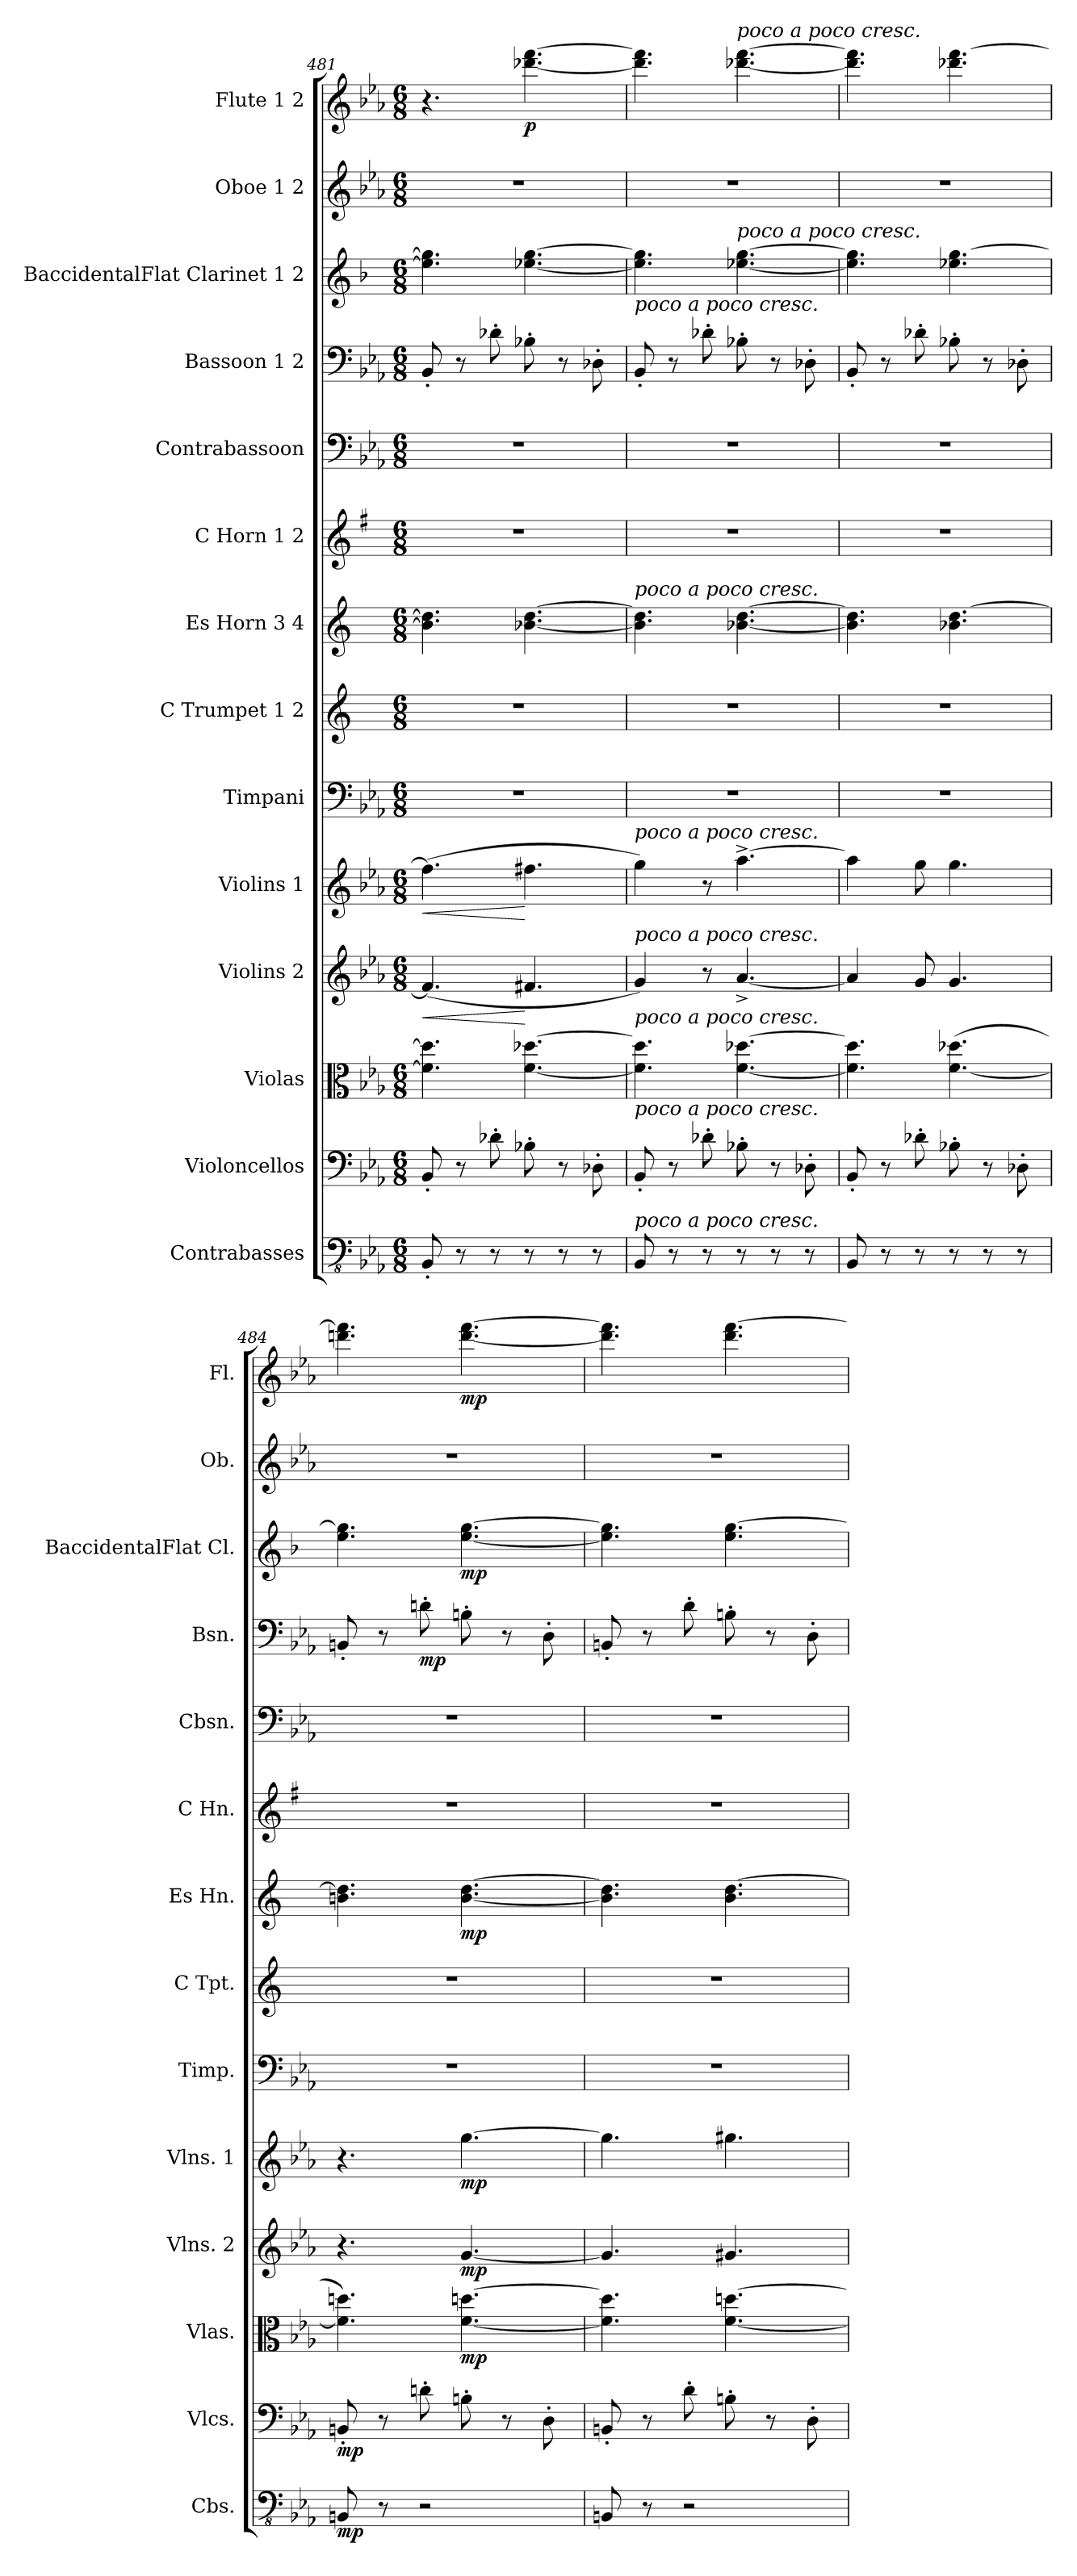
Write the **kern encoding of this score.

**kern	**dynam	**kern	**dynam	**kern	**dynam	**kern	**dynam	**kern	**dynam	**kern	**kern	**kern	**dynam	**kern	**kern	**kern	**dynam	**kern	**dynam	**kern	**kern	**dynam
*part14	*part14	*part13	*part13	*part12	*part12	*part11	*part11	*part10	*part10	*part9	*part8	*part7	*part7	*part6	*part5	*part4	*part4	*part3	*part3	*part2	*part1	*part1
*staff14	*staff14	*staff13	*staff13	*staff12	*staff12	*staff11	*staff11	*staff10	*staff10	*staff9	*staff8	*staff7	*staff7	*staff6	*staff5	*staff4	*staff4	*staff3	*staff3	*staff2	*staff1	*staff1
*I"Contrabasses	*	*I"Violoncellos	*	*I"Violas	*	*I"Violins 2	*	*I"Violins 1	*	*I"Timpani	*I"C Trumpet 1 2	*I"Es Horn 3 4	*	*I"C Horn 1 2	*I"Contrabassoon	*I"Bassoon 1 2	*	*I"BaccidentalFlat Clarinet 1 2	*	*I"Oboe 1 2	*I"Flute  1 2	*
*I'Cbs.	*	*I'Vlcs.	*	*I'Vlas.	*	*I'Vlns. 2	*	*I'Vlns. 1	*	*I'Timp.	*I'C Tpt.	*I'Es Hn.	*	*I'C Hn.	*I'Cbsn.	*I'Bsn.	*	*I'BaccidentalFlat Cl.	*	*I'Ob.	*I'Fl.	*
*clefFv4	*	*clefF4	*	*clefC3	*	*clefG2	*	*clefG2	*	*clefF4	*clefG2	*clefG2	*	*clefG2	*clefF4	*clefF4	*	*clefG2	*	*clefG2	*clefG2	*
*	*	*	*	*	*	*	*	*	*	*	*	*ITrd5c9	*	*ITrd4c7	*ITrd7c12	*	*	*ITrd1c2	*	*	*	*
*k[b-e-a-]	*	*k[b-e-a-]	*	*k[b-e-a-]	*	*k[b-e-a-]	*	*k[b-e-a-]	*	*k[b-e-a-]	*k[]	*k[b-e-a-]	*	*k[]	*k[b-e-a-]	*k[b-e-a-]	*	*k[b-e-a-]	*	*k[b-e-a-]	*k[b-e-a-]	*
*M6/8	*	*M6/8	*	*M6/8	*	*M6/8	*	*M6/8	*	*M6/8	*M6/8	*M6/8	*	*M6/8	*M6/8	*M6/8	*	*M6/8	*	*M6/8	*M6/8	*
=481	=481	=481	=481	=481	=481	=481	=481	=481	=481	=481	=481	=481	=481	=481	=481	=481	=481	=481	=481	=481	=481	=481
!	!	!	!	!	!	!	!LO:HP:b	!	!LO:HP:b	!	!	!	!	!	!	!	!	!	!	!	!	!
8BBB-'/	.	8BB-'/	.	4.f\] 4.dd-\]	.	(<4.f/]	<	(>4.ff\]	<	2.r	2.r	4.d-\] 4.f\]	.	2.r	2.r	8BB-'/	.	4.dd-\] 4.ff\]	.	2.r	4.r	.
8r	.	8r	.	.	.	.	.	.	.	.	.	.	.	.	.	8r	.	.	.	.	.	.
8r	.	8d-X'\	.	.	.	.	.	.	.	.	.	.	.	.	.	8d-X'\	.	.	.	.	.	.
!	!	!	!	!	!	!	!	!	!	!	!	!	!	!	!	!	!	!	!	!	!	!LO:DY:b
8r	.	8B-X'\	.	[4.f\ [4.dd-X\	.	4.f#X/	[	4.ff#X\	[	.	.	[4.d-X\ [4.f\	.	.	.	8B-X'\	.	[4.dd-X\ [4.ff\	.	.	[4.ddd-X\ [4.fff\	p
8r	.	8r	.	.	.	.	.	.	.	.	.	.	.	.	.	8r	.	.	.	.	.	.
8r	.	8D-X'\	.	.	.	.	.	.	.	.	.	.	.	.	.	8D-X'\	.	.	.	.	.	.
=482	=482	=482	=482	=482	=482	=482	=482	=482	=482	=482	=482	=482	=482	=482	=482	=482	=482	=482	=482	=482	=482	=482
!	!	!	!	!	!	!	!	!	!	!	!	!	!	!	!	!LO:TX:a:i:t=poco a poco cresc.	!	!	!	!	!	!
!	!	!	!	!	!	!	!	!	!	!	!	!LO:TX:a:i:t=poco a poco cresc.	!	!	!	!	!	!	!	!	!	!
!	!	!	!	!	!	!	!	!LO:TX:a:i:t=poco a poco cresc.	!	!	!	!	!	!	!	!	!	!	!	!	!	!
!	!	!	!	!	!	!LO:TX:a:i:t=poco a poco cresc.	!	!	!	!	!	!	!	!	!	!	!	!	!	!	!	!
!	!	!	!	!LO:TX:a:i:t=poco a poco cresc.	!	!	!	!	!	!	!	!	!	!	!	!	!	!	!	!	!	!
!	!	!LO:TX:a:i:t=poco a poco cresc.	!	!	!	!	!	!	!	!	!	!	!	!	!	!	!	!	!	!	!	!
!LO:TX:a:i:t=poco a poco cresc.	!	!	!	!	!	!	!	!	!	!	!	!	!	!	!	!	!	!	!	!	!	!
8BBB-/	.	8BB-'/	.	4.f\] 4.dd-\]	.	4g/)	.	4gg\)	.	2.r	2.r	4.d-\] 4.f\]	.	2.r	2.r	8BB-'/	.	4.dd-\] 4.ff\]	.	2.r	4.ddd-\] 4.fff\]	.
8r	.	8r	.	.	.	.	.	.	.	.	.	.	.	.	.	8r	.	.	.	.	.	.
8r	.	8d-X'\	.	.	.	8r	.	8r	.	.	.	.	.	.	.	8d-X'\	.	.	.	.	.	.
!	!	!	!	!	!	!	!	!	!	!	!	!	!	!	!	!	!	!	!	!	!LO:TX:a:i:t=poco a poco cresc.	!
!	!	!	!	!	!	!	!	!	!	!	!	!	!	!	!	!	!	!LO:TX:a:i:t=poco a poco cresc.	!	!	!	!
8r	.	8B-X'\	.	[4.f\ [4.dd-X\	.	[4.a-^/	.	[4.aa-^\	.	.	.	[4.d-X\ [4.f\	.	.	.	8B-X'\	.	[4.dd-X\ [4.ff\	.	.	[4.ddd-X\ [4.fff\	.
8r	.	8r	.	.	.	.	.	.	.	.	.	.	.	.	.	8r	.	.	.	.	.	.
8r	.	8D-X'\	.	.	.	.	.	.	.	.	.	.	.	.	.	8D-X'\	.	.	.	.	.	.
=483	=483	=483	=483	=483	=483	=483	=483	=483	=483	=483	=483	=483	=483	=483	=483	=483	=483	=483	=483	=483	=483	=483
8BBB-/	.	8BB-'/	.	4.f\] 4.dd-\]	.	4a-/]	.	4aa-\]	.	2.r	2.r	4.d-\] 4.f\]	.	2.r	2.r	8BB-'/	.	4.dd-\] 4.ff\]	.	2.r	4.ddd-\] 4.fff\]	.
8r	.	8r	.	.	.	.	.	.	.	.	.	.	.	.	.	8r	.	.	.	.	.	.
8r	.	8d-X'\	.	.	.	8g/	.	8gg\	.	.	.	.	.	.	.	8d-X'\	.	.	.	.	.	.
8r	.	8B-X'\	.	(<[4.f\ 4.dd-X\	.	4.g/	.	4.gg\	.	.	.	4.d-X\ [4.f\	.	.	.	8B-X'\	.	4.dd-X\ [4.ff\	.	.	4.ddd-X\ [4.fff\	.
8r	.	8r	.	.	.	.	.	.	.	.	.	.	.	.	.	8r	.	.	.	.	.	.
8r	.	8D-X'\	.	.	.	.	.	.	.	.	.	.	.	.	.	8D-X'\	.	.	.	.	.	.
!!LO:PB:g=z
=484	=484	=484	=484	=484	=484	=484	=484	=484	=484	=484	=484	=484	=484	=484	=484	=484	=484	=484	=484	=484	=484	=484
!	!LO:DY:b	!	!LO:DY:b	!	!	!	!	!	!	!	!	!	!	!	!	!	!	!	!	!	!	!
8BBBn/	mp	8BBn'/	mp	4.f\] 4.ddn\)	.	4.r	.	4.r	.	2.r	2.r	4.dn\ 4.f\]	.	2.r	2.r	8BBn'/	.	4.dd\ 4.ff\]	.	2.r	4.dddn\ 4.fff\]	.
8r	.	8r	.	.	.	.	.	.	.	.	.	.	.	.	.	8r	.	.	.	.	.	.
!	!	!	!	!	!	!	!	!	!	!	!	!	!	!	!	!	!LO:DY:b	!	!	!	!	!
2r	.	8dn'\	.	.	.	.	.	.	.	.	.	.	.	.	.	8dn'\	mp	.	.	.	.	.
!	!	!	!	!	!LO:DY:b	!	!LO:DY:b	!	!LO:DY:b	!	!	!	!LO:DY:b	!	!	!	!	!	!LO:DY:b	!	!	!LO:DY:b
.	.	8Bn'\	.	[4.f\ [4.ddn\	mp	[4.g/	mp	[4.gg\	mp	.	.	[4.d\ [4.f\	mp	.	.	8Bn'\	.	[4.dd\ [4.ff\	mp	.	[4.ddd\ [4.fff\	mp
.	.	8r	.	.	.	.	.	.	.	.	.	.	.	.	.	8r	.	.	.	.	.	.
.	.	8D'\	.	.	.	.	.	.	.	.	.	.	.	.	.	8D'\	.	.	.	.	.	.
=485	=485	=485	=485	=485	=485	=485	=485	=485	=485	=485	=485	=485	=485	=485	=485	=485	=485	=485	=485	=485	=485	=485
8BBBn/	.	8BBn'/	.	4.f\] 4.dd\]	.	4.g/]	.	4.gg\]	.	2.r	2.r	4.d\] 4.f\]	.	2.r	2.r	8BBn'/	.	4.dd\] 4.ff\]	.	2.r	4.ddd\] 4.fff\]	.
8r	.	8r	.	.	.	.	.	.	.	.	.	.	.	.	.	8r	.	.	.	.	.	.
2r	.	8d'\	.	.	.	.	.	.	.	.	.	.	.	.	.	8d'\	.	.	.	.	.	.
.	.	8Bn'\	.	[4.f\ [4.ddn\	.	4.g#X/	.	4.gg#X\	.	.	.	4.d\ [4.f\	.	.	.	8Bn'\	.	4.dd\ [4.ff\	.	.	4.ddd\ [4.fff\	.
.	.	8r	.	.	.	.	.	.	.	.	.	.	.	.	.	8r	.	.	.	.	.	.
.	.	8D'\	.	.	.	.	.	.	.	.	.	.	.	.	.	8D'\	.	.	.	.	.	.
=	=	=	=	=	=	=	=	=	=	=	=	=	=	=	=	=	=	=	=	=	=	=
*-	*-	*-	*-	*-	*-	*-	*-	*-	*-	*-	*-	*-	*-	*-	*-	*-	*-	*-	*-	*-	*-	*-
